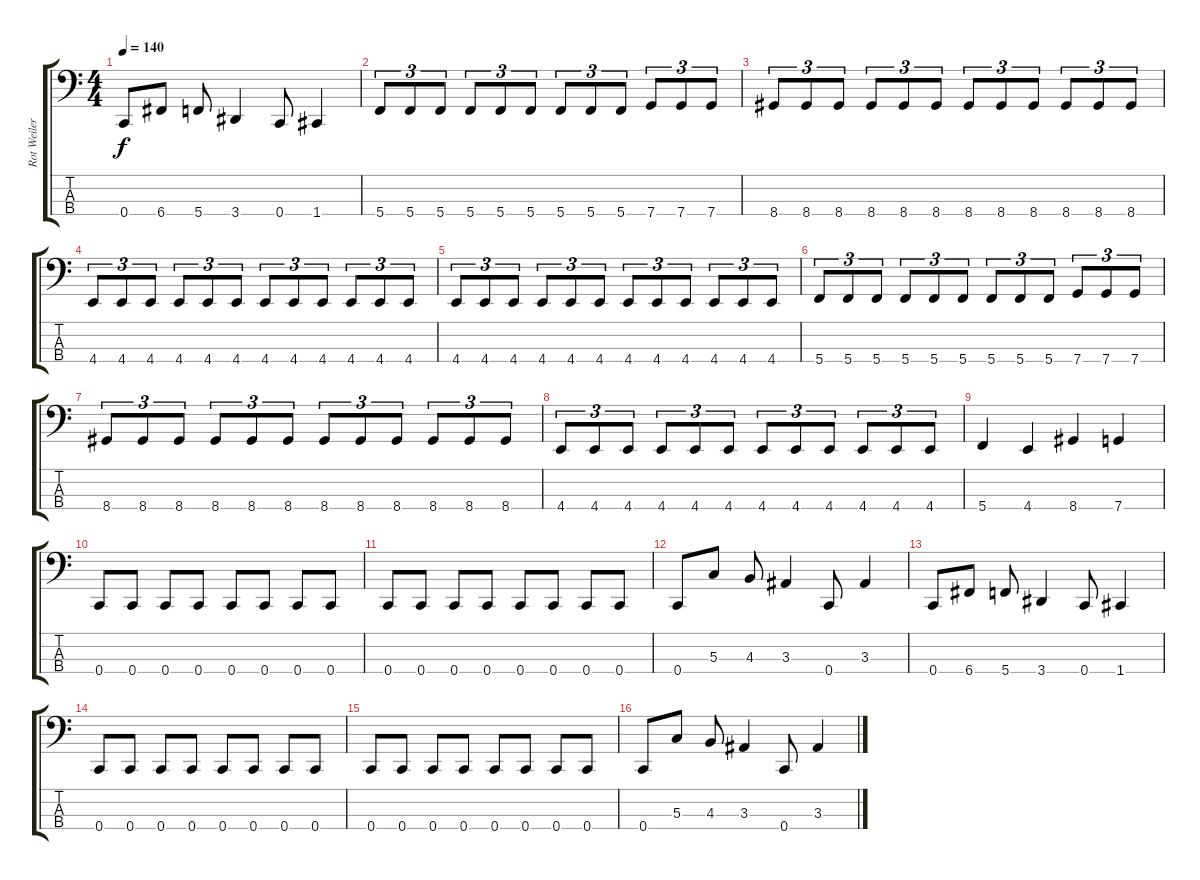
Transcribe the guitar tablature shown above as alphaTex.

\track ("Rot Weiler" "Rot Weiler") {instrument electricbasspick}
\staff {score tabs}
\tuning (F2 C2 G1 C1) {hide}
\ts (4 4)
\tempo 140
\clef f4
\ks c
0.4.8{dy f} 6.4.8 5.4.8 3.4.4 0.4.8 1.4.4 |
5.4.8{tu (3 2)} 5.4.8{tu (3 2)} 5.4.8{tu (3 2)} 5.4.8{tu (3 2)} 5.4.8{tu (3 2)} 5.4.8{tu (3 2)} 5.4.8{tu (3 2)} 5.4.8{tu (3 2)} 5.4.8{tu (3 2)} 7.4.8{tu (3 2)} 7.4.8{tu (3 2)} 7.4.8{tu (3 2)} |
8.4.8{tu (3 2)} 8.4.8{tu (3 2)} 8.4.8{tu (3 2)} 8.4.8{tu (3 2)} 8.4.8{tu (3 2)} 8.4.8{tu (3 2)} 8.4.8{tu (3 2)} 8.4.8{tu (3 2)} 8.4.8{tu (3 2)} 8.4.8{tu (3 2)} 8.4.8{tu (3 2)} 8.4.8{tu (3 2)} |
4.4.8{tu (3 2)} 4.4.8{tu (3 2)} 4.4.8{tu (3 2)} 4.4.8{tu (3 2)} 4.4.8{tu (3 2)} 4.4.8{tu (3 2)} 4.4.8{tu (3 2)} 4.4.8{tu (3 2)} 4.4.8{tu (3 2)} 4.4.8{tu (3 2)} 4.4.8{tu (3 2)} 4.4.8{tu (3 2)} |
4.4.8{tu (3 2)} 4.4.8{tu (3 2)} 4.4.8{tu (3 2)} 4.4.8{tu (3 2)} 4.4.8{tu (3 2)} 4.4.8{tu (3 2)} 4.4.8{tu (3 2)} 4.4.8{tu (3 2)} 4.4.8{tu (3 2)} 4.4.8{tu (3 2)} 4.4.8{tu (3 2)} 4.4.8{tu (3 2)} |
5.4.8{tu (3 2)} 5.4.8{tu (3 2)} 5.4.8{tu (3 2)} 5.4.8{tu (3 2)} 5.4.8{tu (3 2)} 5.4.8{tu (3 2)} 5.4.8{tu (3 2)} 5.4.8{tu (3 2)} 5.4.8{tu (3 2)} 7.4.8{tu (3 2)} 7.4.8{tu (3 2)} 7.4.8{tu (3 2)} |
8.4.8{tu (3 2)} 8.4.8{tu (3 2)} 8.4.8{tu (3 2)} 8.4.8{tu (3 2)} 8.4.8{tu (3 2)} 8.4.8{tu (3 2)} 8.4.8{tu (3 2)} 8.4.8{tu (3 2)} 8.4.8{tu (3 2)} 8.4.8{tu (3 2)} 8.4.8{tu (3 2)} 8.4.8{tu (3 2)} |
4.4.8{tu (3 2)} 4.4.8{tu (3 2)} 4.4.8{tu (3 2)} 4.4.8{tu (3 2)} 4.4.8{tu (3 2)} 4.4.8{tu (3 2)} 4.4.8{tu (3 2)} 4.4.8{tu (3 2)} 4.4.8{tu (3 2)} 4.4.8{tu (3 2)} 4.4.8{tu (3 2)} 4.4.8{tu (3 2)} |
5.4.4 4.4.4 8.4.4 7.4.4 |
0.4.8 0.4.8 0.4.8 0.4.8 0.4.8 0.4.8 0.4.8 0.4.8 |
0.4.8 0.4.8 0.4.8 0.4.8 0.4.8 0.4.8 0.4.8 0.4.8 |
0.4.8 5.3.8 4.3.8 3.3.4 0.4.8 3.3.4 |
0.4.8 6.4.8 5.4.8 3.4.4 0.4.8 1.4.4 |
0.4.8 0.4.8 0.4.8 0.4.8 0.4.8 0.4.8 0.4.8 0.4.8 |
0.4.8 0.4.8 0.4.8 0.4.8 0.4.8 0.4.8 0.4.8 0.4.8 |
0.4.8 5.3.8 4.3.8 3.3.4 0.4.8 3.3.4
